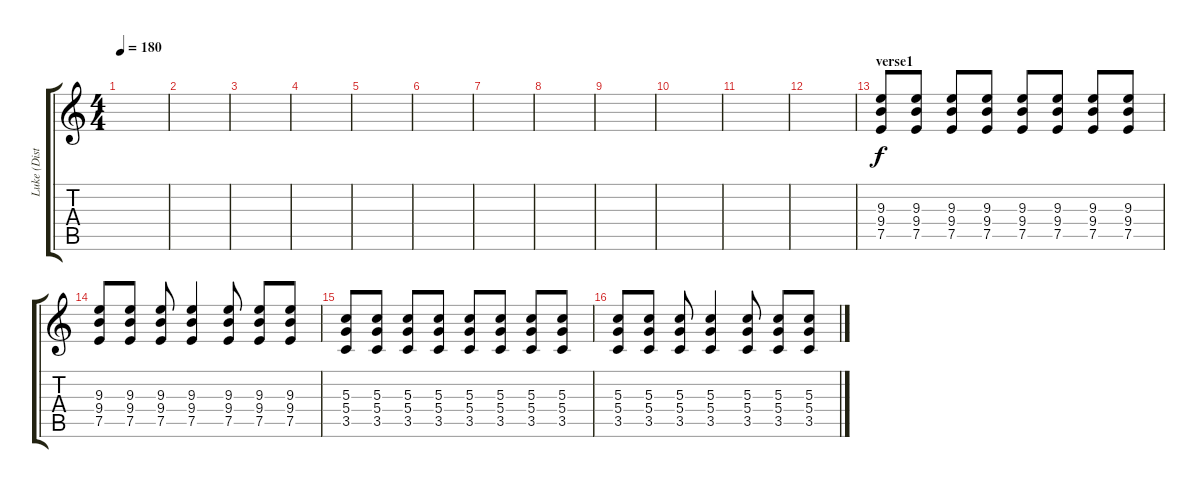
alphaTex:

\track ("Luke (Distortion)" "Luke (Dist") {instrument overdrivenguitar}
\staff {score tabs}
\tuning (E4 B3 G3 D3 A2 E2) {hide}
\ts (4 4)
\tempo 180
\clef g2
\ks c
|
|
|
|
|
|
|
|
|
|
|
|
\section ("" "verse1")
(9.3 9.4 7.5).8 (9.3 9.4 7.5).8 (9.3 9.4 7.5).8 (9.3 9.4 7.5).8 (9.3 9.4 7.5).8 (9.3 9.4 7.5).8 (9.3 9.4 7.5).8 (9.3 9.4 7.5).8 |
(9.3 9.4 7.5).8 (9.3 9.4 7.5).8 (9.3 9.4 7.5).8 (9.3 9.4 7.5).4 (9.3 9.4 7.5).8 (9.3 9.4 7.5).8 (9.3 9.4 7.5).8 |
(5.3 5.4 3.5).8 (5.3 5.4 3.5).8 (5.3 5.4 3.5).8 (5.3 5.4 3.5).8 (5.3 5.4 3.5).8 (5.3 5.4 3.5).8 (5.3 5.4 3.5).8 (5.3 5.4 3.5).8 |
(5.3 5.4 3.5).8 (5.3 5.4 3.5).8 (5.3 5.4 3.5).8 (5.3 5.4 3.5).4 (5.3 5.4 3.5).8 (5.3 5.4 3.5).8 (5.3 5.4 3.5).8
